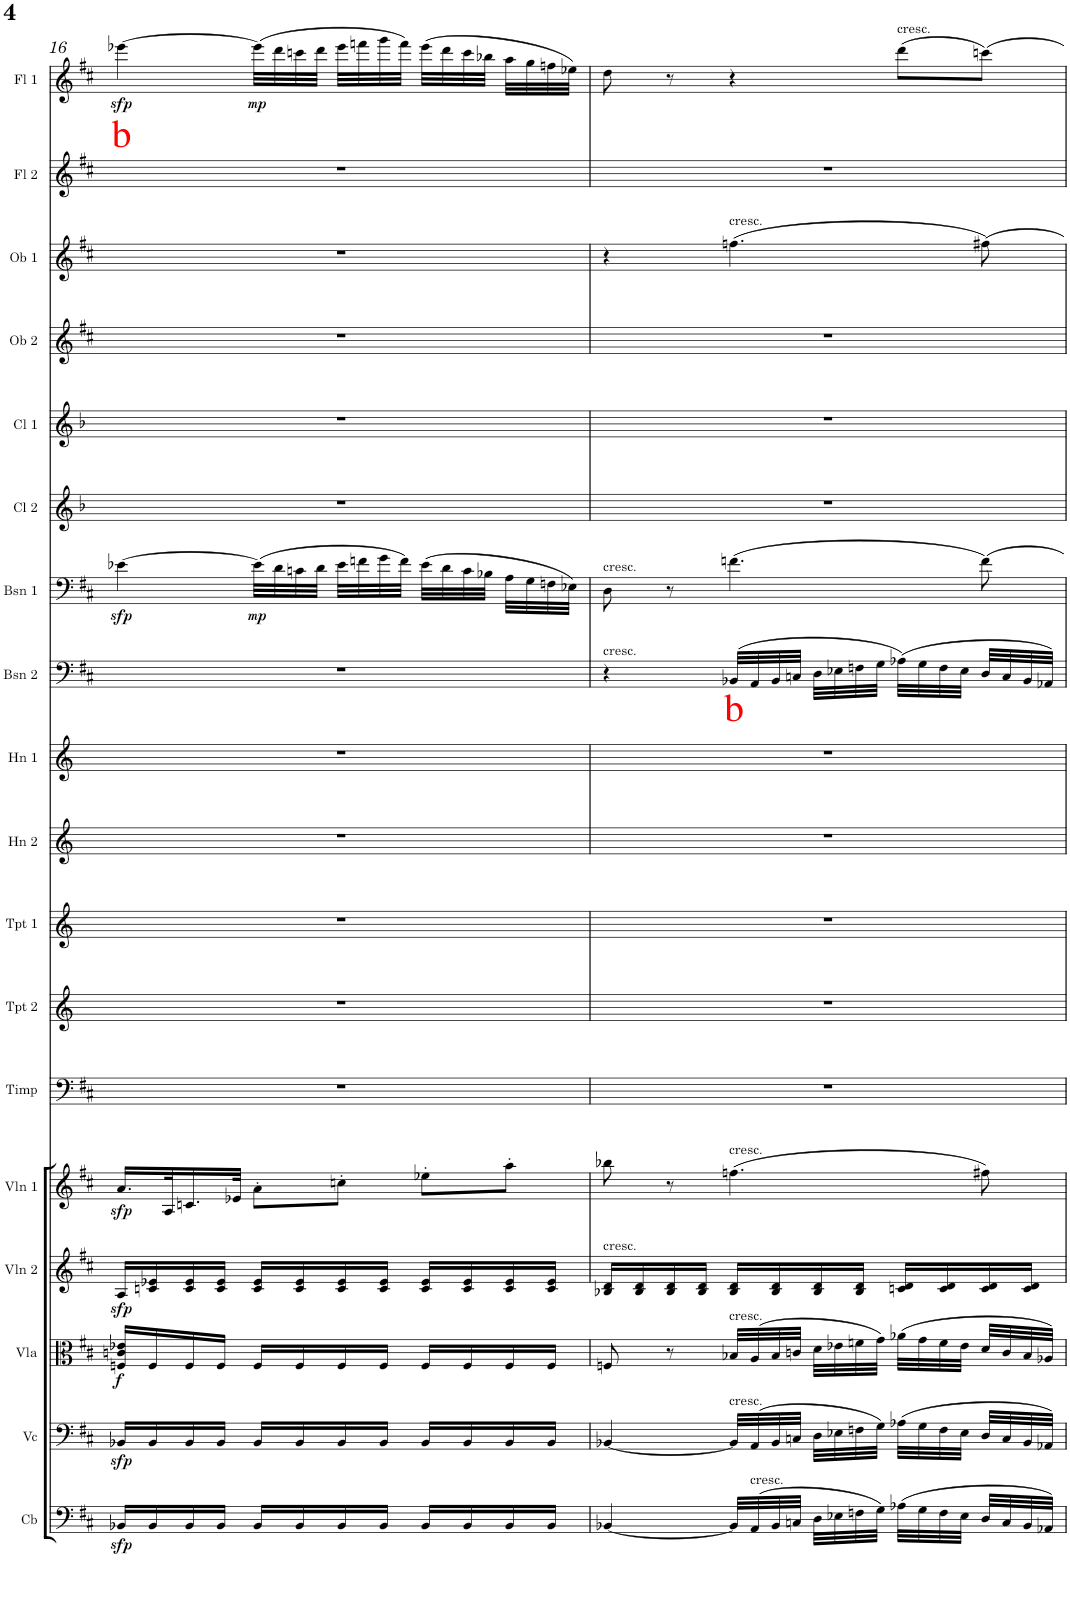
**kern	**dynam	**kern	**dynam	**kern	**dynam	**kern	**dynam	**kern	**dynam	**kern	**kern	**kern	**kern	**kern	**kern	**text	**kern	**dynam	**kern	**kern	**kern	**kern	**kern	**kern	**text	**dynam
*part18	*part18	*part17	*part17	*part16	*part16	*part15	*part15	*part14	*part14	*part13	*part12	*part11	*part10	*part9	*part8	*part8	*part7	*part7	*part6	*part5	*part4	*part3	*part2	*part1	*part1	*part1
*staff18	*staff18	*staff17	*staff17	*staff16	*staff16	*staff15	*staff15	*staff14	*staff14	*staff13	*staff12	*staff11	*staff10	*staff9	*staff8	*staff8	*staff7	*staff7	*staff6	*staff5	*staff4	*staff3	*staff2	*staff1	*staff1	*staff1
*I"Contrabass	*	*I"Violoncello	*	*I"Viola	*	*I"Violin 2	*	*I"Violin 1	*	*I"Timpani	*I"D Trumpet 2	*I"D Trumpet 1	*I"D Horn 2	*I"D Horn 1	*I"Bassoon 2	*	*I"Bassoon 1	*	*I"A Clarinet 2	*I"A Clarinet 1	*I"Oboe 2	*I"Oboe 1	*I"Flute 2	*I"Flute 1	*	*
*I'Cb	*	*I'Vc	*	*I'Vla	*	*I'Vln 2	*	*I'Vln 1	*	*I'Timp	*I'Tpt 2	*I'Tpt 1	*I'Hn 2	*I'Hn 1	*I'Bsn 2	*	*I'Bsn 1	*	*I'Cl 2	*I'Cl 1	*I'Ob 2	*I'Ob 1	*I'Fl 2	*I'Fl 1	*	*
!!LO:PB:g=z
*clefF4	*	*clefF4	*	*clefC3	*	*clefG2	*	*clefG2	*	*clefF4	*clefG2	*clefG2	*clefG2	*clefG2	*clefF4	*	*clefF4	*	*clefG2	*clefG2	*clefG2	*clefG2	*clefG2	*clefG2	*	*
*Trd7c12	*	*	*	*	*	*	*	*	*	*	*Trd-1c-2	*Trd-1c-2	*Trd6c10	*Trd6c10	*	*	*	*	*Trd2c3	*Trd2c3	*	*	*	*	*	*
*k[f#c#]	*	*k[f#c#]	*	*k[f#c#]	*	*k[f#c#]	*	*k[f#c#]	*	*k[f#c#]	*k[]	*k[]	*k[]	*k[]	*k[f#c#]	*	*k[f#c#]	*	*k[b-]	*k[b-]	*k[f#c#]	*k[f#c#]	*k[f#c#]	*k[f#c#]	*	*
*M3/4	*	*M3/4	*	*M3/4	*	*M3/4	*	*M3/4	*	*M3/4	*M3/4	*M3/4	*M3/4	*M3/4	*M3/4	*	*M3/4	*	*M3/4	*M3/4	*M3/4	*M3/4	*M3/4	*M3/4	*	*
=16	=16	=16	=16	=16	=16	=16	=16	=16	=16	=16	=16	=16	=16	=16	=16	=16	=16	=16	=16	=16	=16	=16	=16	=16	=16	=16
!	!LO:DY:b	!	!LO:DY:b	!	!LO:DY:b	!	!LO:DY:b	!	!LO:DY:b	!	!	!	!	!	!	!	!	!LO:DY:b	!	!	!	!	!	!	!LO:LY:b:color=#FF0000	!LO:DY:b
16BB-X/LL	sfp	16BB-X/LL	sfp	16Fn/ 16cn/ 16e-X/LL	f	16A/LL	sfp	16.a/LL	sfp	2.r	2.r	2.r	2.r	2.r	2.r	.	[4e-X\	sfp	2.r	2.r	2.r	2.r	2.r	[4eee-X\	b	sfp
16BB-/	.	16BB-/	.	16F/	.	16cn/ 16e-X/	.	.	.	.	.	.	.	.	.	.	.	.	.	.	.	.	.	.	.	.
.	.	.	.	.	.	.	.	32A/K	.	.	.	.	.	.	.	.	.	.	.	.	.	.	.	.	.	.
16BB-/	.	16BB-/	.	16F/	.	16c/ 16e-/	.	16.cn/	.	.	.	.	.	.	.	.	.	.	.	.	.	.	.	.	.	.
16BB-/JJ	.	16BB-/JJ	.	16F/JJ	.	16c/ 16e-/JJ	.	.	.	.	.	.	.	.	.	.	.	.	.	.	.	.	.	.	.	.
.	.	.	.	.	.	.	.	32e-X/JJk	.	.	.	.	.	.	.	.	.	.	.	.	.	.	.	.	.	.
!	!	!	!	!	!	!	!	!	!	!	!	!	!	!	!	!	!	!LO:DY:b	!	!	!	!	!	!	!	!LO:DY:b
16BB-/LL	.	16BB-/LL	.	16F/LL	.	16c/ 16e-/LL	.	8a'\L	.	.	.	.	.	.	.	.	(32e-\LLL]	mp	.	.	.	.	.	(32eee-\LLL]	.	mp
.	.	.	.	.	.	.	.	.	.	.	.	.	.	.	.	.	32d\	.	.	.	.	.	.	32ddd\	.	.
16BB-/	.	16BB-/	.	16F/	.	16c/ 16e-/	.	.	.	.	.	.	.	.	.	.	32cn\	.	.	.	.	.	.	32cccn\	.	.
.	.	.	.	.	.	.	.	.	.	.	.	.	.	.	.	.	32d\JJJ	.	.	.	.	.	.	32ddd\JJJ	.	.
16BB-/	.	16BB-/	.	16F/	.	16c/ 16e-/	.	8ccn'\J	.	.	.	.	.	.	.	.	32e-\LLL	.	.	.	.	.	.	32eee-\LLL	.	.
.	.	.	.	.	.	.	.	.	.	.	.	.	.	.	.	.	32fn\	.	.	.	.	.	.	32fffn\	.	.
16BB-/JJ	.	16BB-/JJ	.	16F/JJ	.	16c/ 16e-/JJ	.	.	.	.	.	.	.	.	.	.	32g\	.	.	.	.	.	.	32ggg\	.	.
.	.	.	.	.	.	.	.	.	.	.	.	.	.	.	.	.	32f\JJJ)	.	.	.	.	.	.	32fff\JJJ)	.	.
16BB-/LL	.	16BB-/LL	.	16F/LL	.	16c/ 16e-/LL	.	8ee-X'\L	.	.	.	.	.	.	.	.	(32e-\LLL	.	.	.	.	.	.	(32eee-\LLL	.	.
.	.	.	.	.	.	.	.	.	.	.	.	.	.	.	.	.	32d\	.	.	.	.	.	.	32ddd\	.	.
16BB-/	.	16BB-/	.	16F/	.	16c/ 16e-/	.	.	.	.	.	.	.	.	.	.	32c\	.	.	.	.	.	.	32ccc\	.	.
.	.	.	.	.	.	.	.	.	.	.	.	.	.	.	.	.	32B-X\JJJ	.	.	.	.	.	.	32bb-X\JJJ	.	.
16BB-/	.	16BB-/	.	16F/	.	16c/ 16e-/	.	8aa'\J	.	.	.	.	.	.	.	.	32A\LLL	.	.	.	.	.	.	32aa\LLL	.	.
.	.	.	.	.	.	.	.	.	.	.	.	.	.	.	.	.	32G\	.	.	.	.	.	.	32gg\	.	.
16BB-/JJ	.	16BB-/JJ	.	16F/JJ	.	16c/ 16e-/JJ	.	.	.	.	.	.	.	.	.	.	32Fn\	.	.	.	.	.	.	32ffn\	.	.
.	.	.	.	.	.	.	.	.	.	.	.	.	.	.	.	.	32E-X\JJJ)	.	.	.	.	.	.	32ee-X\JJJ)	.	.
=17	=17	=17	=17	=17	=17	=17	=17	=17	=17	=17	=17	=17	=17	=17	=17	=17	=17	=17	=17	=17	=17	=17	=17	=17	=17	=17
!	!	!	!	!	!	!	!	!	!	!	!	!	!	!	!	!	!LO:TX:a:t=cresc.	!	!	!	!	!	!	!	!	!
!	!	!	!	!	!	!	!	!	!	!	!	!	!	!	!LO:TX:a:t=cresc.	!	!	!	!	!	!	!	!	!	!	!
!	!	!	!	!	!	!LO:TX:a:t=cresc.	!	!	!	!	!	!	!	!	!	!	!	!	!	!	!	!	!	!	!	!
[4BB-X/	.	[4BB-X/	.	8Fn/	.	16B-X/ 16d/LL	.	8bb-X\	.	2.r	2.r	2.r	2.r	2.r	4r	.	8D\	.	2.r	2.r	2.r	4r	2.r	8dd\	.	.
.	.	.	.	.	.	16B-/ 16d/	.	.	.	.	.	.	.	.	.	.	.	.	.	.	.	.	.	.	.	.
.	.	.	.	8r	.	16B-/ 16d/	.	8r	.	.	.	.	.	.	.	.	8r	.	.	.	.	.	.	8r	.	.
.	.	.	.	.	.	16B-/ 16d/JJ	.	.	.	.	.	.	.	.	.	.	.	.	.	.	.	.	.	.	.	.
!	!	!	!	!	!	!	!	!	!	!	!	!	!	!	!	!	!	!	!	!	!	!LO:TX:a:t=cresc.	!	!	!	!
!	!	!	!	!	!	!	!	!LO:TX:a:t=cresc.	!	!	!	!	!	!	!	!	!	!	!	!	!	!	!	!	!	!
!	!	!	!	!LO:TX:a:t=cresc.	!	!	!	!	!	!	!	!	!	!	!	!	!	!	!	!	!	!	!	!	!	!
!	!	!LO:TX:a:t=cresc.	!	!	!	!	!	!	!	!	!	!	!	!	!	!	!	!	!	!	!	!	!	!	!	!
!	!	!	!	!	!	!	!	!	!	!	!	!	!	!	!	!LO:LY:b:color=#FF0000	!	!	!	!	!	!	!	!	!	!
32BB-/LLL]	.	32BB-/LLL]	.	32B-X/LLL	.	16B-/ 16d/LL	.	(4.ffn\	.	.	.	.	.	.	(32BB-X/LLL	b	(4.fn\	.	.	.	.	(4.ffn\	.	4r	.	.
!LO:TX:a:t=cresc.	!	!	!	!	!	!	!	!	!	!	!	!	!	!	!	!	!	!	!	!	!	!	!	!	!	!
(32AA/	.	(32AA/	.	(32A/	.	.	.	.	.	.	.	.	.	.	32AA/	.	.	.	.	.	.	.	.	.	.	.
32BB-/	.	32BB-/	.	32B-/	.	16B-/ 16d/	.	.	.	.	.	.	.	.	32BB-/	.	.	.	.	.	.	.	.	.	.	.
32Cn/JJJ	.	32Cn/JJJ	.	32cn/JJJ	.	.	.	.	.	.	.	.	.	.	32Cn/JJJ	.	.	.	.	.	.	.	.	.	.	.
32D\LLL	.	32D\LLL	.	32d\LLL	.	16B-/ 16d/	.	.	.	.	.	.	.	.	32D\LLL	.	.	.	.	.	.	.	.	.	.	.
32E-X\	.	32E-X\	.	32e-X\	.	.	.	.	.	.	.	.	.	.	32E-X\	.	.	.	.	.	.	.	.	.	.	.
32Fn\	.	32Fn\	.	32fn\	.	16B-/ 16d/JJ	.	.	.	.	.	.	.	.	32Fn\	.	.	.	.	.	.	.	.	.	.	.
32G\JJJ)	.	32G\JJJ)	.	32g\JJJ)	.	.	.	.	.	.	.	.	.	.	32G\JJJ	.	.	.	.	.	.	.	.	.	.	.
!	!	!	!	!	!	!	!	!	!	!	!	!	!	!	!	!	!	!	!	!	!	!	!	!LO:TX:a:t=cresc.	!	!
(32A-X\LLL	.	(32A-X\LLL	.	(32a-X\LLL	.	16cn/ 16d/LL	.	.	.	.	.	.	.	.	(32A-X\LLL)	.	.	.	.	.	.	.	.	(8ddd\L	.	.
32G\	.	32G\	.	32g\	.	.	.	.	.	.	.	.	.	.	32G\	.	.	.	.	.	.	.	.	.	.	.
32F\	.	32F\	.	32f\	.	16c/ 16d/	.	.	.	.	.	.	.	.	32F\	.	.	.	.	.	.	.	.	.	.	.
32E-\JJJ	.	32E-\JJJ	.	32e-\JJJ	.	.	.	.	.	.	.	.	.	.	32E-\JJJ	.	.	.	.	.	.	.	.	.	.	.
32D/LLL	.	32D/LLL	.	32d/LLL	.	16c/ 16d/	.	8ff#X\)	.	.	.	.	.	.	32D/LLL	.	8f\)	.	.	.	.	8ff#X\)	.	8cccn\J)	.	.
32C/	.	32C/	.	32c/	.	.	.	.	.	.	.	.	.	.	32C/	.	.	.	.	.	.	.	.	.	.	.
32BB-/	.	32BB-/	.	32B-/	.	16c/ 16d/JJ	.	.	.	.	.	.	.	.	32BB-/	.	.	.	.	.	.	.	.	.	.	.
32AA-X/JJJ)	.	32AA-X/JJJ)	.	32A-X/JJJ)	.	.	.	.	.	.	.	.	.	.	32AA-X/JJJ)	.	.	.	.	.	.	.	.	.	.	.
=	=	=	=	=	=	=	=	=	=	=	=	=	=	=	=	=	=	=	=	=	=	=	=	=	=	=
*-	*-	*-	*-	*-	*-	*-	*-	*-	*-	*-	*-	*-	*-	*-	*-	*-	*-	*-	*-	*-	*-	*-	*-	*-	*-	*-
